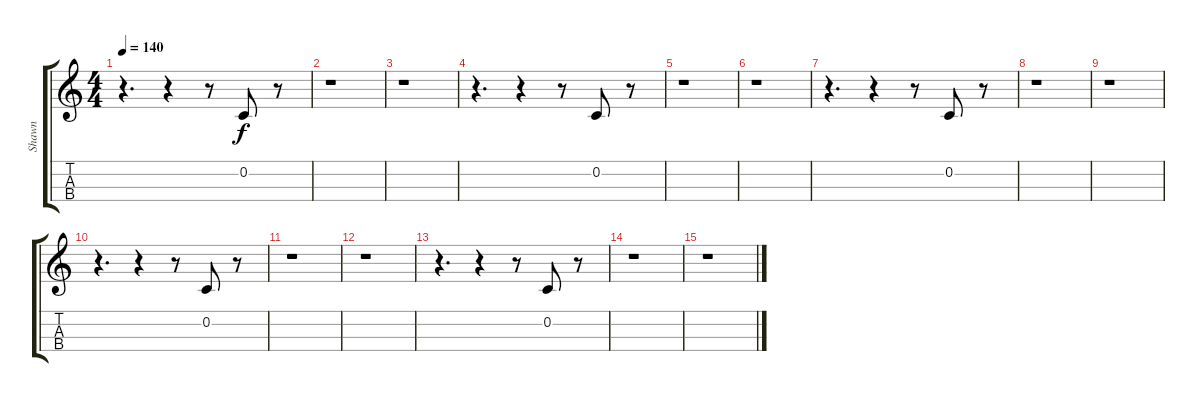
\track ("Shawn" "Shawn") {instrument timpani}
\staff {score tabs}
\tuning (C5 C4 C3 C2) {hide}
\ts (4 4)
\tempo 140
\clef g2
\ks c
r.4{d dy f} r.4 r.8 0.2.8 r.8 |
r.1 |
r.1 |
r.4{d} r.4 r.8 0.2.8 r.8 |
r.1 |
r.1 |
r.4{d} r.4 r.8 0.2.8 r.8 |
r.1 |
r.1 |
r.4{d} r.4 r.8 0.2.8 r.8 |
r.1 |
r.1 |
r.4{d} r.4 r.8 0.2.8 r.8 |
r.1 |
r.1
